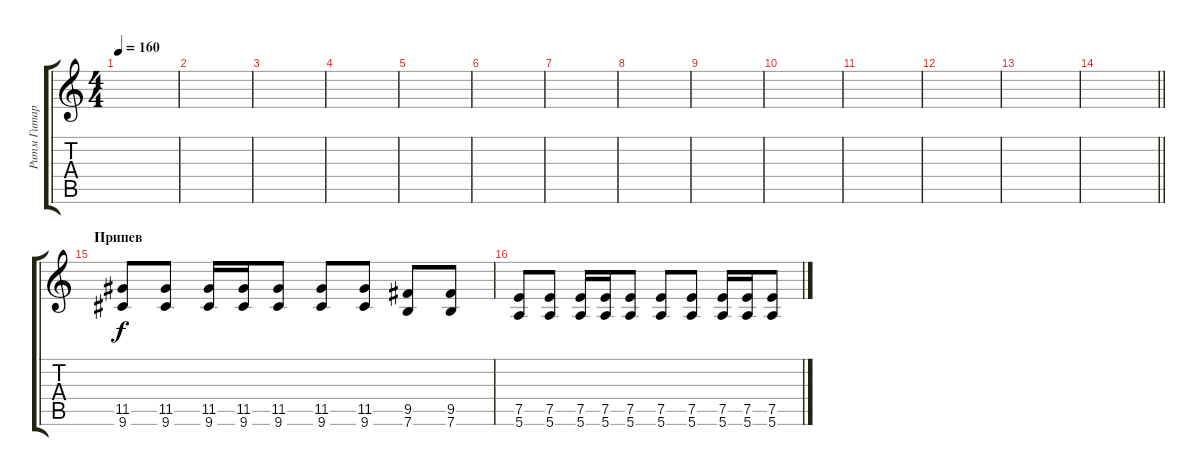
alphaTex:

\track ("Ритм Гитара" "Ритм Гитар") {instrument overdrivenguitar}
\staff {score tabs}
\tuning (E4 B3 G3 D3 A2 E2) {hide}
\ts (4 4)
\tempo 160
\clef g2
\ks c
|
|
|
|
|
|
|
|
|
|
|
|
|
\barLineRight lightlight
|
\section ("" "Припев")
(11.5 9.6).8{dy f} (11.5 9.6).8 (11.5 9.6).16 (11.5 9.6).16 (11.5 9.6).8 (11.5 9.6).8 (11.5 9.6).8 (9.5 7.6).8 (9.5 7.6).8 |
(7.5 5.6).8 (7.5 5.6).8 (7.5 5.6).16 (7.5 5.6).16 (7.5 5.6).8 (7.5 5.6).8 (7.5 5.6).8 (7.5 5.6).16 (7.5 5.6).16 (7.5 5.6).8
